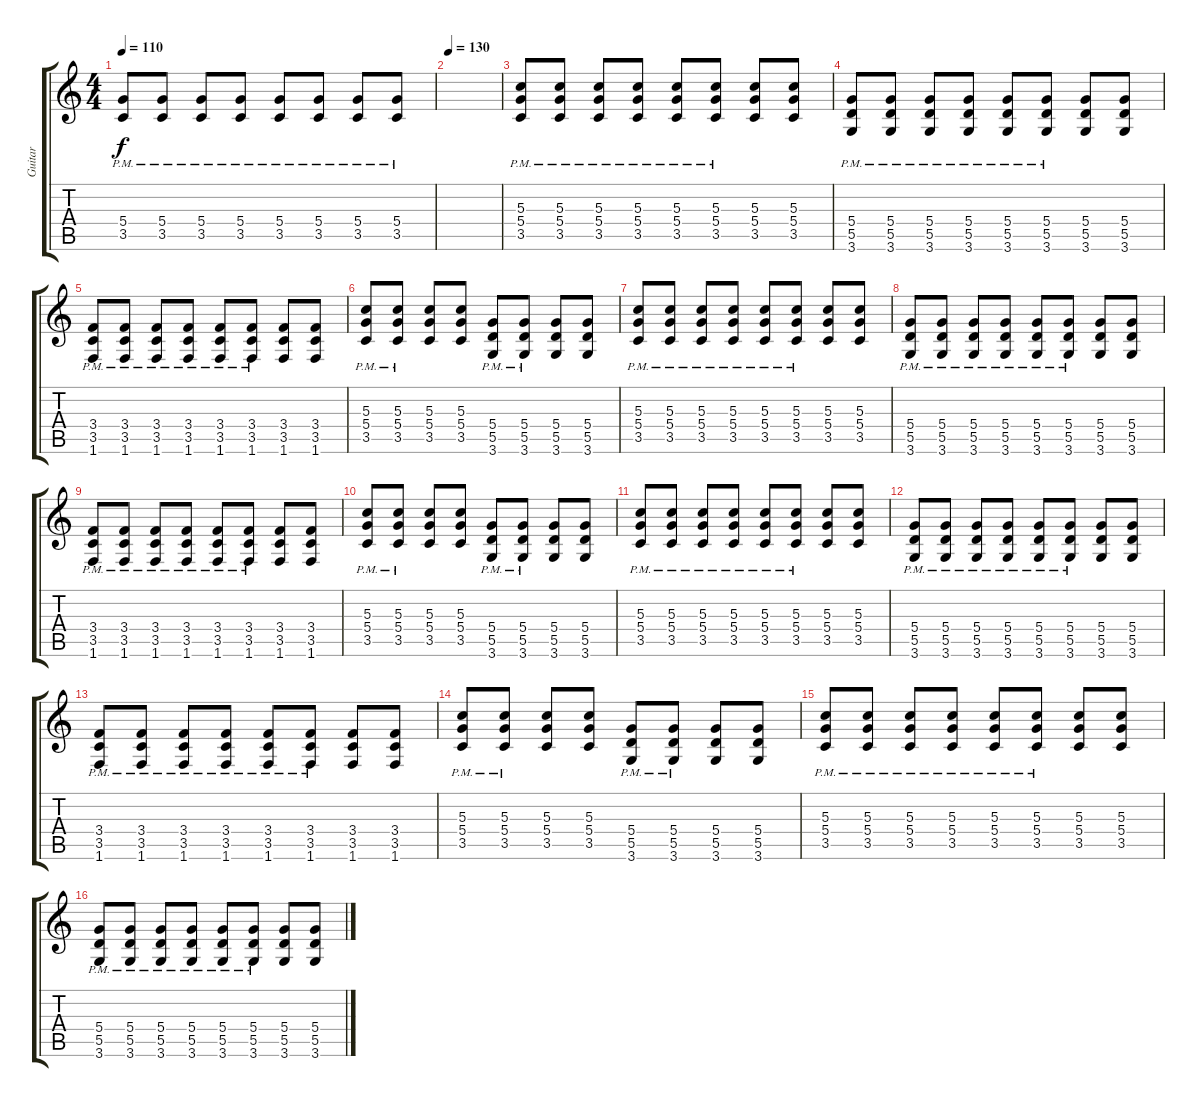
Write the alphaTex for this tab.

\track ("Guitar" "Guitar") {instrument distortionguitar}
\staff {score tabs}
\tuning (E4 B3 G3 D3 A2 E2) {hide}
\ts (4 4)
\tempo 110
\clef g2
\ks c
(5.4{pm} 3.5{pm}).8{dy f volume 13} (5.4{pm} 3.5{pm}).8 (5.4{pm} 3.5{pm}).8 (5.4{pm} 3.5{pm}).8 (5.4{pm} 3.5{pm}).8 (5.4{pm} 3.5{pm}).8 (5.4{pm} 3.5{pm}).8 (5.4 3.5{pm}).8 |
\tempo 130
|
(5.3{pm} 5.4{pm} 3.5{pm}).8{volume 12} (5.3{pm} 5.4{pm} 3.5{pm}).8 (5.3{pm} 5.4{pm} 3.5{pm}).8 (5.3{pm} 5.4{pm} 3.5{pm}).8 (5.3{pm} 5.4{pm} 3.5{pm}).8 (5.3{pm} 5.4{pm} 3.5{pm}).8 (5.3 5.4 3.5).8 (5.3 5.4 3.5).8 |
(5.4{pm} 5.5{pm} 3.6{pm}).8 (5.4{pm} 5.5{pm} 3.6{pm}).8 (5.4{pm} 5.5{pm} 3.6{pm}).8 (5.4{pm} 5.5{pm} 3.6{pm}).8 (5.4{pm} 5.5{pm} 3.6{pm}).8 (5.4{pm} 5.5{pm} 3.6{pm}).8 (5.4 5.5 3.6).8 (5.4 5.5 3.6).8 |
(3.4{pm} 3.5{pm} 1.6{pm}).8 (3.4{pm} 3.5{pm} 1.6{pm}).8 (3.4{pm} 3.5{pm} 1.6{pm}).8 (3.4{pm} 3.5{pm} 1.6{pm}).8 (3.4{pm} 3.5{pm} 1.6{pm}).8 (3.4{pm} 3.5{pm} 1.6{pm}).8 (3.4 3.5 1.6).8 (3.4 3.5 1.6).8 |
(5.3{pm} 5.4{pm} 3.5{pm}).8 (5.3{pm} 5.4{pm} 3.5{pm}).8 (5.3 5.4 3.5).8 (5.3 5.4 3.5).8 (5.4{pm} 5.5{pm} 3.6{pm}).8 (5.4{pm} 5.5{pm} 3.6{pm}).8 (5.4 5.5 3.6).8 (5.4 5.5 3.6).8 |
(5.3{pm} 5.4{pm} 3.5{pm}).8 (5.3{pm} 5.4{pm} 3.5{pm}).8 (5.3{pm} 5.4{pm} 3.5{pm}).8 (5.3{pm} 5.4{pm} 3.5{pm}).8 (5.3{pm} 5.4{pm} 3.5{pm}).8 (5.3{pm} 5.4{pm} 3.5{pm}).8 (5.3 5.4 3.5).8 (5.3 5.4 3.5).8 |
(5.4{pm} 5.5{pm} 3.6{pm}).8 (5.4{pm} 5.5{pm} 3.6{pm}).8 (5.4{pm} 5.5{pm} 3.6{pm}).8 (5.4{pm} 5.5{pm} 3.6{pm}).8 (5.4{pm} 5.5{pm} 3.6{pm}).8 (5.4{pm} 5.5{pm} 3.6{pm}).8 (5.4 5.5 3.6).8 (5.4 5.5 3.6).8 |
(3.4{pm} 3.5{pm} 1.6{pm}).8 (3.4{pm} 3.5{pm} 1.6{pm}).8 (3.4{pm} 3.5{pm} 1.6{pm}).8 (3.4{pm} 3.5{pm} 1.6{pm}).8 (3.4{pm} 3.5{pm} 1.6{pm}).8 (3.4{pm} 3.5{pm} 1.6{pm}).8 (3.4 3.5 1.6).8 (3.4 3.5 1.6).8 |
(5.3{pm} 5.4{pm} 3.5{pm}).8 (5.3{pm} 5.4{pm} 3.5{pm}).8 (5.3 5.4 3.5).8 (5.3 5.4 3.5).8 (5.4{pm} 5.5{pm} 3.6{pm}).8 (5.4{pm} 5.5{pm} 3.6{pm}).8 (5.4 5.5 3.6).8 (5.4 5.5 3.6).8 |
(5.3{pm} 5.4{pm} 3.5{pm}).8 (5.3{pm} 5.4{pm} 3.5{pm}).8 (5.3{pm} 5.4{pm} 3.5{pm}).8 (5.3{pm} 5.4{pm} 3.5{pm}).8 (5.3{pm} 5.4{pm} 3.5{pm}).8 (5.3{pm} 5.4{pm} 3.5{pm}).8 (5.3 5.4 3.5).8 (5.3 5.4 3.5).8 |
(5.4{pm} 5.5{pm} 3.6{pm}).8 (5.4{pm} 5.5{pm} 3.6{pm}).8 (5.4{pm} 5.5{pm} 3.6{pm}).8 (5.4{pm} 5.5{pm} 3.6{pm}).8 (5.4{pm} 5.5{pm} 3.6{pm}).8 (5.4{pm} 5.5{pm} 3.6{pm}).8 (5.4 5.5 3.6).8 (5.4 5.5 3.6).8 |
(3.4{pm} 3.5{pm} 1.6{pm}).8 (3.4{pm} 3.5{pm} 1.6{pm}).8 (3.4{pm} 3.5{pm} 1.6{pm}).8 (3.4{pm} 3.5{pm} 1.6{pm}).8 (3.4{pm} 3.5{pm} 1.6{pm}).8 (3.4{pm} 3.5{pm} 1.6{pm}).8 (3.4 3.5 1.6).8 (3.4 3.5 1.6).8 |
(5.3{pm} 5.4{pm} 3.5{pm}).8 (5.3{pm} 5.4{pm} 3.5{pm}).8 (5.3 5.4 3.5).8 (5.3 5.4 3.5).8 (5.4{pm} 5.5{pm} 3.6{pm}).8 (5.4{pm} 5.5{pm} 3.6{pm}).8 (5.4 5.5 3.6).8 (5.4 5.5 3.6).8 |
(5.3{pm} 5.4{pm} 3.5{pm}).8 (5.3{pm} 5.4{pm} 3.5{pm}).8 (5.3{pm} 5.4{pm} 3.5{pm}).8 (5.3{pm} 5.4{pm} 3.5{pm}).8 (5.3{pm} 5.4{pm} 3.5{pm}).8 (5.3{pm} 5.4{pm} 3.5{pm}).8 (5.3 5.4 3.5).8 (5.3 5.4 3.5).8 |
(5.4{pm} 5.5{pm} 3.6{pm}).8 (5.4{pm} 5.5{pm} 3.6{pm}).8 (5.4{pm} 5.5{pm} 3.6{pm}).8 (5.4{pm} 5.5{pm} 3.6{pm}).8 (5.4{pm} 5.5{pm} 3.6{pm}).8 (5.4{pm} 5.5{pm} 3.6{pm}).8 (5.4 5.5 3.6).8 (5.4 5.5 3.6).8
